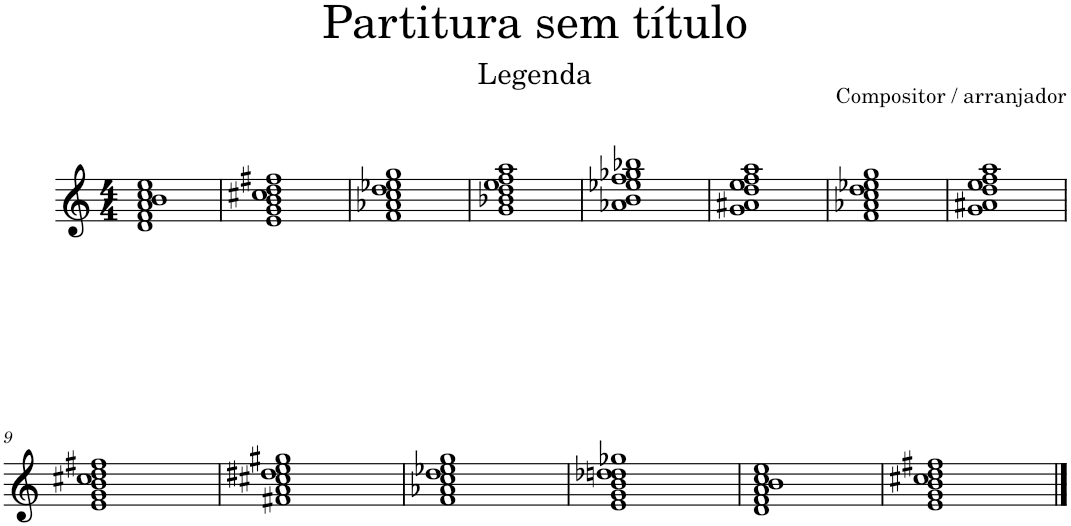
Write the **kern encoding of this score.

**kern
*part1
*staff1
*I"Violino
*I'Vno.
*clefG2
*k[]
*M4/4
=1
1d 1f 1a 1b 1cc 1ee
=2
1e 1g 1b 1cc#X 1dd 1ff#X
=3
1f 1a-X 1cc 1dd 1ee-X 1gg
=4
1g 1b-X 1dd 1ee 1ff 1aa
=5
1a-X 1b 1ee-X 1ff 1gg-X 1bb-X
=6
1g 1a#X 1dd 1ee 1ff 1aa
=7
1f 1a-X 1cc 1dd 1ee-X 1gg
=8
1g 1a#X 1dd 1ee 1ff 1aa
!!LO:LB:g=z
=9
1e 1g 1b 1cc#X 1dd 1ff#X
=10
1f#X 1a 1cc#X 1dd#X 1ee 1gg#X
=11
1f 1a-X 1cc 1dd 1ee-X 1gg
=12
1e 1g 1b 1dd-X 1ddn 1gg-X
=13
1d 1f 1a 1b 1cc 1ee
=14
1e 1g 1b 1cc#X 1dd 1ff#X
==
*-
